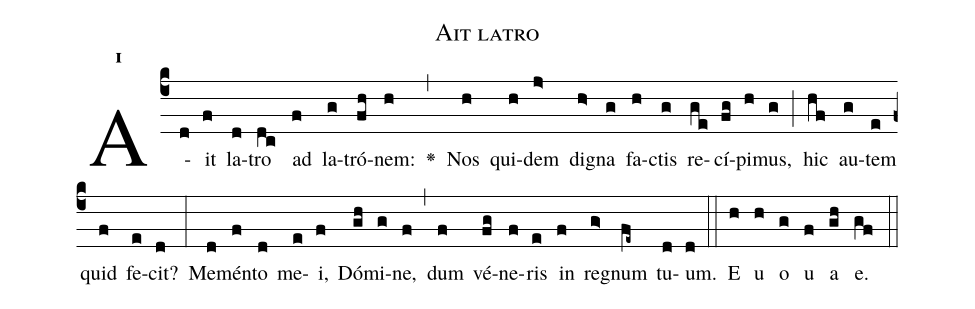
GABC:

name:Ait latro;
office-part:Antiphona;
mode:1;
%%
initial-style: 1;
name: Ait latro ad latronem
book: Antiphonae & Responsoria/Tomus II, p. 128;
occasion: Hebdomada Sancta Feria VI in Passione Domini;
office-part: Laudes Ant 2;
user-notes: ;
commentary: ;
annotation: 1f;
centering-scheme: english;
fontsize: 12;
font: OFLSortsMillGoudy;
height: 11;
width: 4.5;
%%
(c4)A(d)it(f) la(d)tro(dc) ad(f) la(g)tró(fh)nem:(h) <v>\greheightstar</v>(,) Nos(h) qui(h)dem(j>) di(h>)gna(g) fa(h)ctis(g) re(ge)cí(fg)pi(h)mus,(g) (;) hic(hf) au(g)tem(e) quid(f) fe(e)cit?(d) (:) Me(d)mén(f)to(d) me(e)i,(f) Dó(gh)mi(g)ne,(f) (,) dum(f) vé(fg)ne(f)ris(e) in(f) re(g>)gnum(fe~) tu(d)um.(d) (::)
E(h) u(h) o(g) u(f) a(gh) e.(gf) (::)
